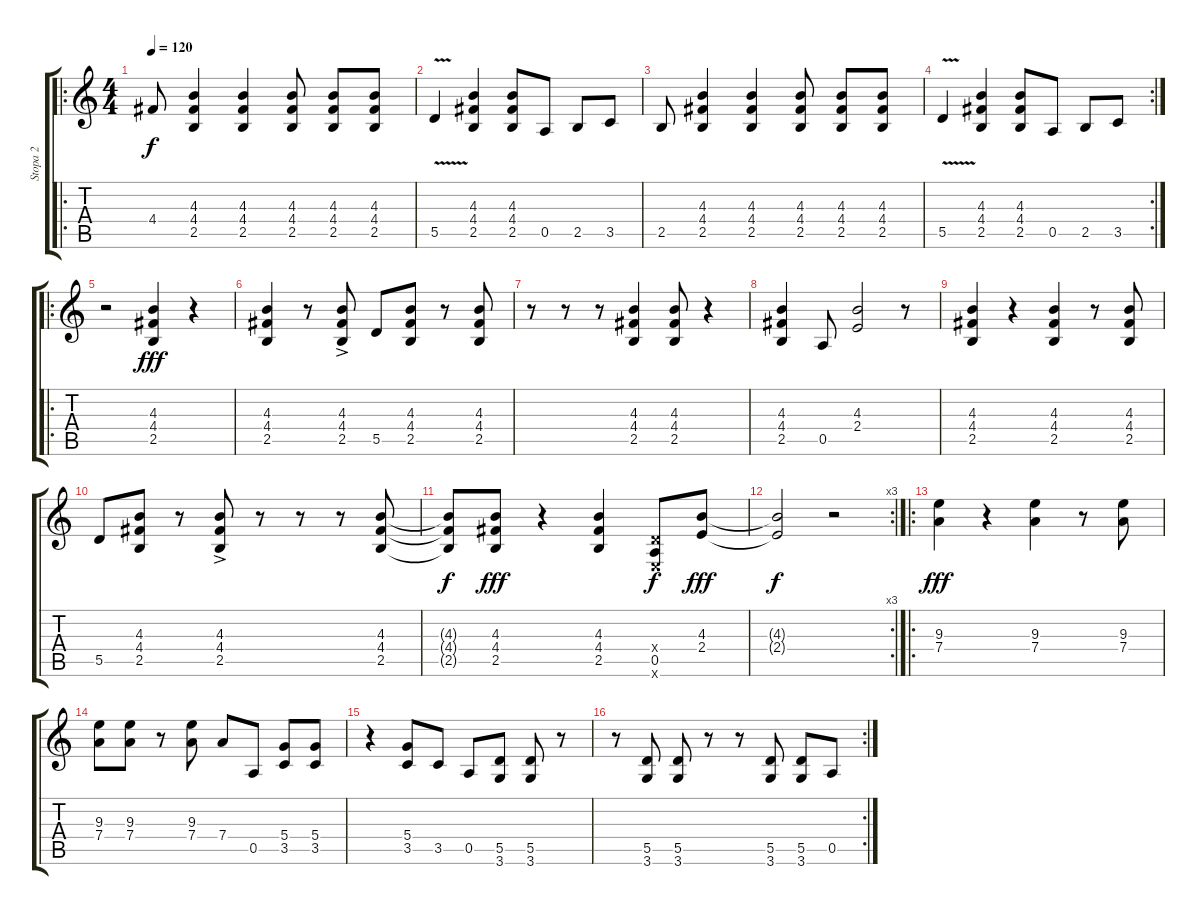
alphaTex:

\track ("Stopa 2" "Stopa 2") {instrument distortionguitar}
\staff {score tabs}
\tuning (E4 B3 G3 D3 A2 E2) {hide}
\ro
\ts (4 4)
\tempo 120
\clef g2
\ks c
4.4.8{dy f instrument distortionguitar} (4.3 4.4 2.5).4 (4.3 4.4 2.5).4 (4.3 4.4 2.5).8 (4.3 4.4 2.5).8 (4.3 4.4 2.5).8 |
5.5{v}.4 (4.3 4.4 2.5).4 (4.3 4.4 2.5).8 0.5.8 2.5.8 3.5.8 |
2.5.8 (4.3 4.4 2.5).4 (4.3 4.4 2.5).4 (4.3 4.4 2.5).8 (4.3 4.4 2.5).8 (4.3 4.4 2.5).8 |
\rc 2
5.5{v}.4 (4.3 4.4 2.5).4 (4.3 4.4 2.5).8 0.5.8 2.5.8 3.5.8 |
\ro
r.2 (4.3 4.4 2.5).4{dy fff} r.4 |
(4.3 4.4 2.5).4 r.8 (4.3 4.4{ac} 2.5).8 5.5.8 (4.3 4.4 2.5).8 r.8 (4.3 4.4 2.5).8 |
r.8 r.8 r.8 (4.3 4.4 2.5).4 (4.3 4.4 2.5).8 r.4 |
(4.3 4.4 2.5).4 0.5.8 (4.3 2.4).2 r.8 |
(4.3 4.4 2.5).4 r.4 (4.3 4.4 2.5).4 r.8 (4.3 4.4 2.5).8 |
5.5.8 (4.3 4.4 2.5).8 r.8 (4.3 4.4{ac} 2.5).8 r.8 r.8 r.8 (4.3 4.4 2.5).8 |
(4.3{t} 4.4{t} 2.5{t}).8{dy f} (4.3 4.4 2.5).8{dy fff} r.4 (4.3 4.4 2.5).4 (0.4{x} 0.5 0.6{x}).8{dy f} (4.3 2.4).8{dy fff} |
\rc 3
(4.3{t} 2.4{t}).2{dy f} r.2 |
\ro
(9.3 7.4).4{dy fff} r.4 (9.3 7.4).4 r.8 (9.3 7.4).8 |
(9.3 7.4).8 (9.3 7.4).8 r.8 (9.3 7.4).8 7.4.8 0.5.8 (5.4 3.5).8 (5.4 3.5).8 |
r.4 (5.4 3.5).8 3.5.8 0.5.8 (5.5 3.6).8 (5.5 3.6).8 r.8 |
\rc 2
r.8 (5.5 3.6).8 (5.5 3.6).8 r.8 r.8 (5.5 3.6).8 (5.5 3.6).8 0.5.8
